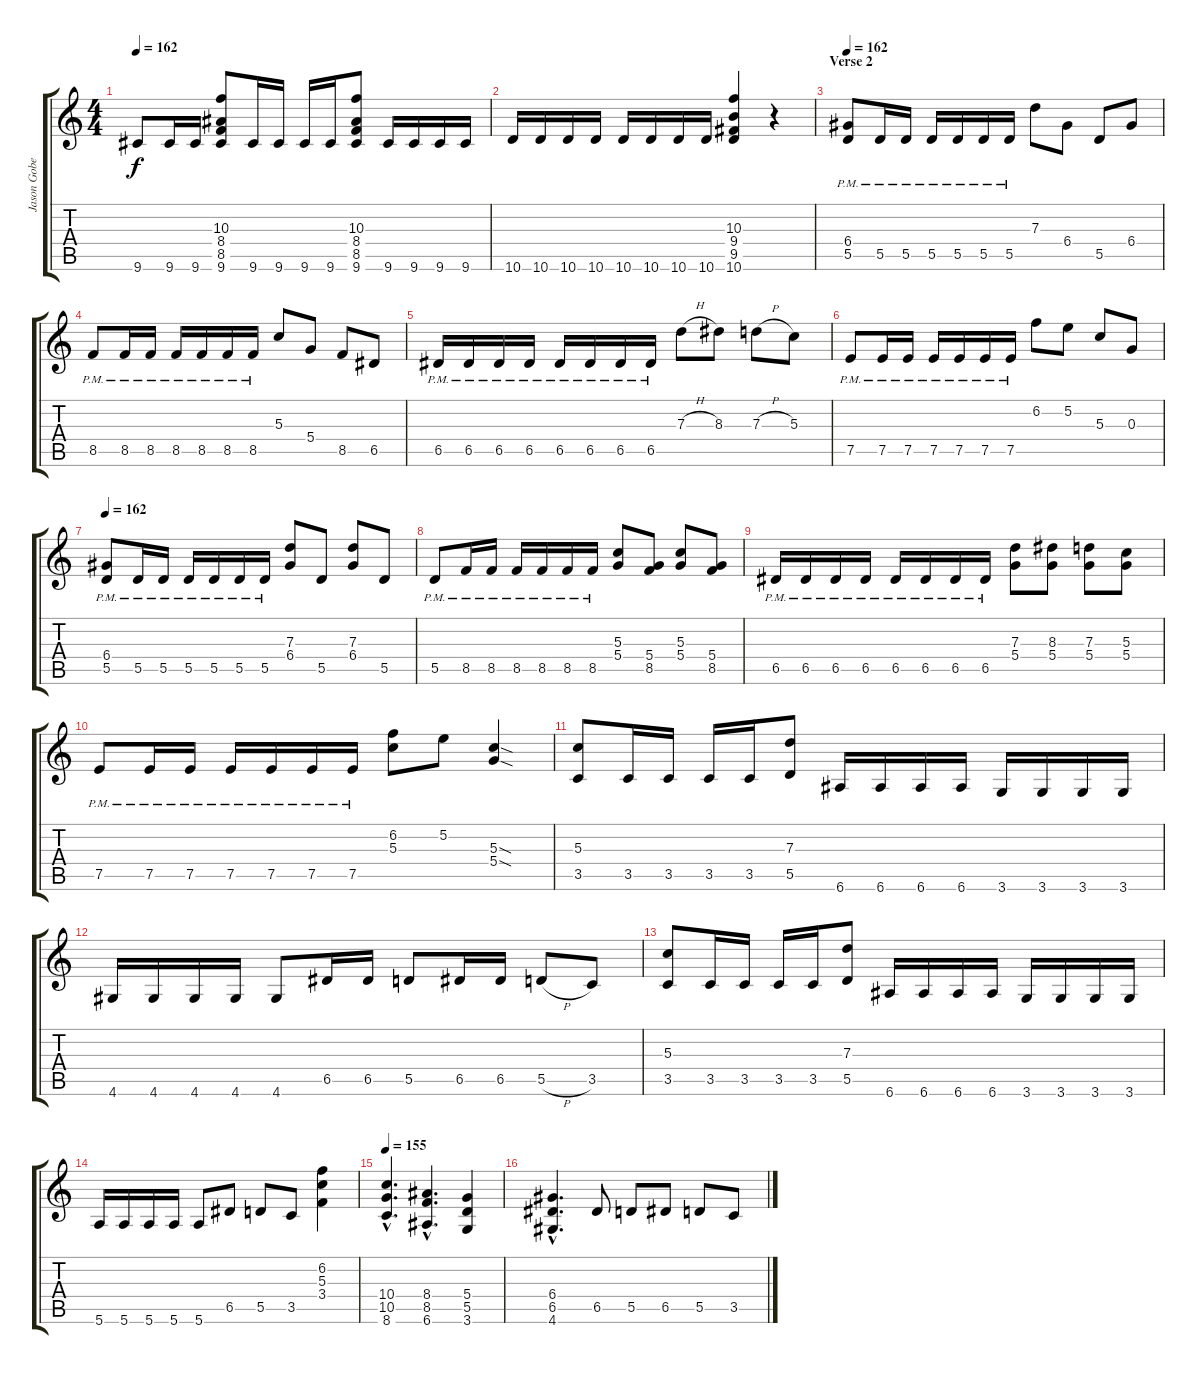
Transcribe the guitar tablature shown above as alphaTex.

\track ("Jason Gobel" "Jason Gobe") {instrument distortionguitar}
\staff {score tabs}
\tuning (E4 B3 G3 D3 A2 E2) {hide}
\ts (4 4)
\tempo 162
\clef g2
\ks c
9.6.8{dy f} 9.6.16 9.6.16 (10.3 8.4 8.5 9.6).8 9.6.16 9.6.16 9.6.16 9.6.16 (10.3 8.4 8.5 9.6).8 9.6.16 9.6.16 9.6.16 9.6.16 |
10.6.16 10.6.16 10.6.16 10.6.16 10.6.16 10.6.16 10.6.16 10.6.16 (10.3 9.4 9.5 10.6).4 r.4 |
\section ("" "Verse 2")
\tempo 162
(6.4 5.5{pm}).8 5.5{pm}.16 5.5{pm}.16 5.5{pm}.16 5.5{pm}.16 5.5{pm}.16 5.5{pm}.16 7.3.8 6.4.8 5.5.8 6.4.8 |
8.5{pm}.8 8.5{pm}.16 8.5{pm}.16 8.5{pm}.16 8.5{pm}.16 8.5{pm}.16 8.5{pm}.16 5.3.8 5.4.8 8.5.8 6.5.8 |
6.5{pm}.16 6.5{pm}.16 6.5{pm}.16 6.5{pm}.16 6.5{pm}.16 6.5{pm}.16 6.5{pm}.16 6.5{pm}.16 7.3{h}.8 8.3.8 7.3{h}.8 5.3.8 |
7.5{pm}.8 7.5{pm}.16 7.5{pm}.16 7.5{pm}.16 7.5{pm}.16 7.5{pm}.16 7.5{pm}.16 6.2.8 5.2.8 5.3.8 0.3.8 |
\tempo 162
(6.4 5.5{pm}).8 5.5{pm}.16 5.5{pm}.16 5.5{pm}.16 5.5{pm}.16 5.5{pm}.16 5.5{pm}.16 (7.3 6.4).8 5.5.8 (7.3 6.4).8 5.5.8 |
5.5{pm}.8 8.5{pm}.16 8.5{pm}.16 8.5{pm}.16 8.5{pm}.16 8.5{pm}.16 8.5{pm}.16 (5.3 5.4).8 (5.4 8.5).8 (5.3 5.4).8 (5.4 8.5).8 |
6.5{pm}.16 6.5{pm}.16 6.5{pm}.16 6.5{pm}.16 6.5{pm}.16 6.5{pm}.16 6.5{pm}.16 6.5{pm}.16 (7.3 5.4).8 (8.3 5.4).8 (7.3 5.4).8 (5.3 5.4).8 |
7.5{pm}.8 7.5{pm}.16 7.5{pm}.16 7.5{pm}.16 7.5{pm}.16 7.5{pm}.16 7.5{pm}.16 (6.2 5.3).8 5.2.8 (5.3{sod} 5.4{sod}).4 |
(5.3 3.5).8 3.5.16 3.5.16 3.5.16 3.5.16 (7.3 5.5).8 6.6.16 6.6.16 6.6.16 6.6.16 3.6.16 3.6.16 3.6.16 3.6.16 |
4.6.16 4.6.16 4.6.16 4.6.16 4.6.8 6.5.16 6.5.16 5.5.8 6.5.16 6.5.16 5.5{h}.8 3.5.8 |
(5.3 3.5).8 3.5.16 3.5.16 3.5.16 3.5.16 (7.3 5.5).8 6.6.16 6.6.16 6.6.16 6.6.16 3.6.16 3.6.16 3.6.16 3.6.16 |
5.6.16 5.6.16 5.6.16 5.6.16 5.6.8 6.5.8 5.5.8 3.5.8 (6.2 5.3 3.4).4 |
\tempo 155
(10.4{hac} 10.5{hac} 8.6{hac}).4{d} (8.4{hac} 8.5{hac} 6.6{hac}).4{d} (5.4 5.5 3.6).4 |
(6.4{hac} 6.5{hac} 4.6{hac}).4{d} 6.5.8 5.5.8 6.5.8 5.5.8 3.5.8
